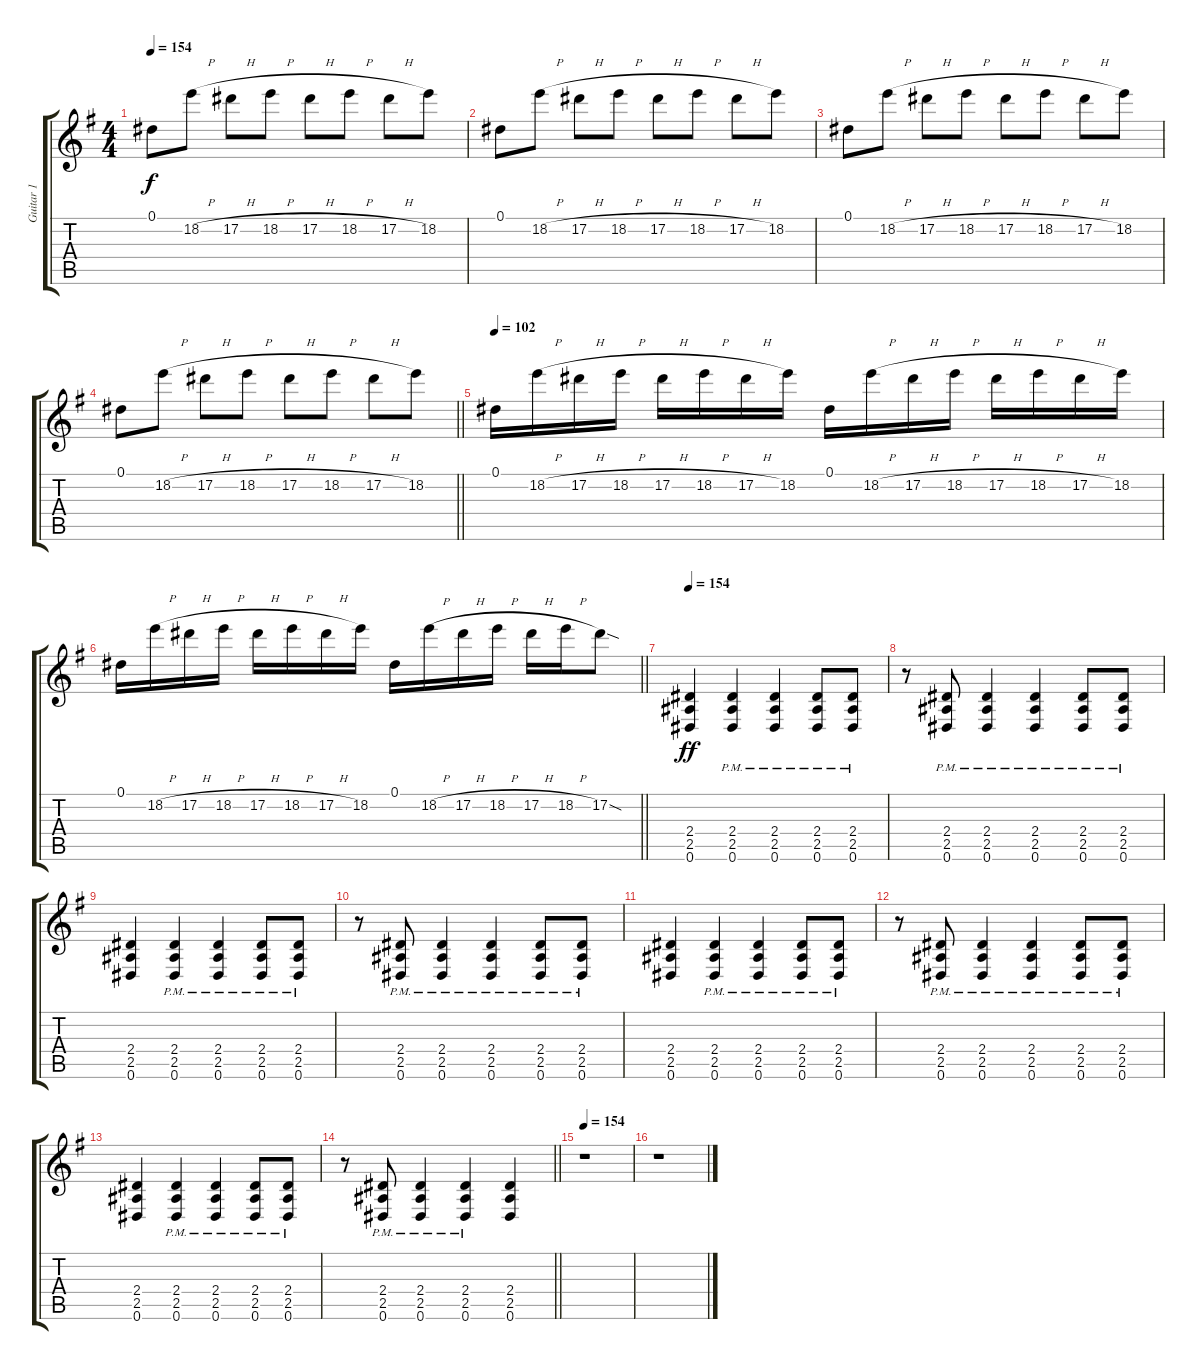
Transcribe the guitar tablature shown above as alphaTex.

\track ("Guitar 1" "Guitar 1") {instrument distortionguitar}
\staff {score tabs}
\tuning (Eb4 Bb3 Gb3 Db3 Ab2 Eb2) {hide}
\ts (4 4)
\tempo 154
\clef g2
\ks eminor
0.1.8{dy f} 18.2{h}.8 17.2{h}.8 18.2{h}.8 17.2{h}.8 18.2{h}.8 17.2{h}.8 18.2.8 |
0.1.8 18.2{h}.8 17.2{h}.8 18.2{h}.8 17.2{h}.8 18.2{h}.8 17.2{h}.8 18.2.8 |
0.1.8 18.2{h}.8 17.2{h}.8 18.2{h}.8 17.2{h}.8 18.2{h}.8 17.2{h}.8 18.2.8 |
\barLineRight lightlight
0.1.8 18.2{h}.8 17.2{h}.8 18.2{h}.8 17.2{h}.8 18.2{h}.8 17.2{h}.8 18.2.8 |
\tempo 102
0.1.16 18.2{h}.16 17.2{h}.16 18.2{h}.16 17.2{h}.16 18.2{h}.16 17.2{h}.16 18.2.16 0.1.16 18.2{h}.16 17.2{h}.16 18.2{h}.16 17.2{h}.16 18.2{h}.16 17.2{h}.16 18.2.16 |
\barLineRight lightlight
0.1.16 18.2{h}.16 17.2{h}.16 18.2{h}.16 17.2{h}.16 18.2{h}.16 17.2{h}.16 18.2.16 0.1.16 18.2{h}.16 17.2{h}.16 18.2{h}.16 17.2{h}.16 18.2{h}.16 17.2{sod}.8 |
\tempo 154
(2.4 2.5 0.6).4{dy ff} (2.4{pm} 2.5{pm} 0.6{pm}).4 (2.4{pm} 2.5{pm} 0.6{pm}).4 (2.4{pm} 2.5{pm} 0.6{pm}).8 (2.4{pm} 2.5{pm} 0.6{pm}).8 |
r.8 (2.4{pm} 2.5{pm} 0.6{pm}).8 (2.4{pm} 2.5{pm} 0.6{pm}).4 (2.4{pm} 2.5{pm} 0.6{pm}).4 (2.4{pm} 2.5{pm} 0.6{pm}).8 (2.4{pm} 2.5{pm} 0.6{pm}).8 |
(2.4 2.5 0.6).4 (2.4{pm} 2.5{pm} 0.6{pm}).4 (2.4{pm} 2.5{pm} 0.6{pm}).4 (2.4{pm} 2.5{pm} 0.6{pm}).8 (2.4{pm} 2.5{pm} 0.6{pm}).8 |
r.8 (2.4{pm} 2.5{pm} 0.6{pm}).8 (2.4{pm} 2.5{pm} 0.6{pm}).4 (2.4{pm} 2.5{pm} 0.6{pm}).4 (2.4{pm} 2.5{pm} 0.6{pm}).8 (2.4{pm} 2.5{pm} 0.6{pm}).8 |
(2.4 2.5 0.6).4 (2.4{pm} 2.5{pm} 0.6{pm}).4 (2.4{pm} 2.5{pm} 0.6{pm}).4 (2.4{pm} 2.5{pm} 0.6{pm}).8 (2.4{pm} 2.5{pm} 0.6{pm}).8 |
r.8 (2.4{pm} 2.5{pm} 0.6{pm}).8 (2.4{pm} 2.5{pm} 0.6{pm}).4 (2.4{pm} 2.5{pm} 0.6{pm}).4 (2.4{pm} 2.5{pm} 0.6{pm}).8 (2.4{pm} 2.5{pm} 0.6{pm}).8 |
(2.4 2.5 0.6).4 (2.4{pm} 2.5{pm} 0.6{pm}).4 (2.4{pm} 2.5{pm} 0.6{pm}).4 (2.4{pm} 2.5{pm} 0.6{pm}).8 (2.4{pm} 2.5{pm} 0.6{pm}).8 |
\barLineRight lightlight
r.8 (2.4{pm} 2.5{pm} 0.6{pm}).8 (2.4{pm} 2.5{pm} 0.6{pm}).4 (2.4{pm} 2.5{pm} 0.6{pm}).4 (2.4 2.5 0.6).4 |
\tempo 154
r.1{volume 5} |
r.1
